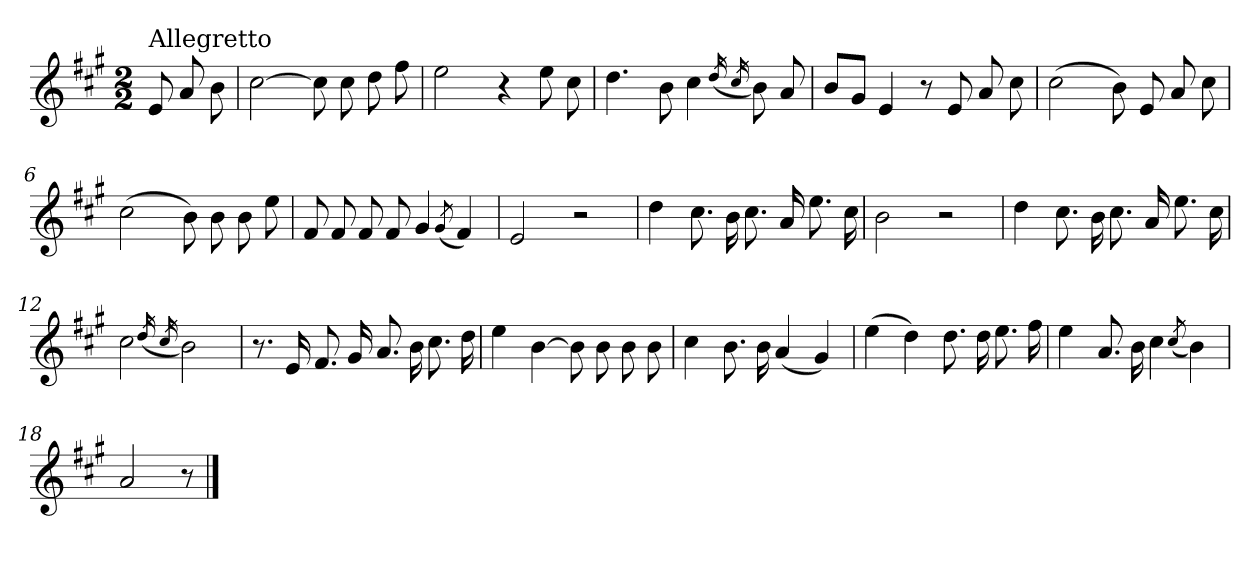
**kern
*part1
*staff1
*clefG2
*k[f#c#g#]
*A:
*M2/2
=
!LO:TX:a:t=Allegretto
8e/
8a/
8b\
=1
[2cc#\
8cc#\]
8cc#\
8dd\
8ff#\
=2
2ee\
4r
8ee\
8cc#\
=3
4.dd\
8b\
4cc#\
(<16qdd/
16qcc#/
8b\)
8a/
=4
8b/L
8g#/J
4e/
8r
8e/
8a/
8cc#\
!!LO:LB:g=z
=5
(>2cc#\
8b\)
8e/
8a/
8cc#\
=6
(>2cc#\
8b\)
8b\
8b\
8ee\
=7
8f#/
8f#/
8f#/
8f#/
4g#/
(<8qg#/
4f#/)
=8
2e/
2r
=9
4dd\
8.cc#\
16b\
8.cc#\
16a/
8.ee\
16cc#\
!!LO:LB:g=z
=10
2b\
2r
=11
4dd\
8.cc#\
16b\
8.cc#\
16a/
8.ee\
16cc#\
=12
2cc#\
(<16qdd/
16qcc#/
2b\)
=13
8.r
16e/
8.f#/
16g#/
8.a/
16b\
8.cc#\
16dd\
=14
4ee\
[4b\
8b\]
8b\
8b\
8b\
!!LO:LB:g=z
=15
4cc#\
8.b\
16b\
(<4a/
4g#/)
=16
(>4ee\
4dd\)
8.dd\
16dd\
8.ee\
16ff#\
=17
4ee\
8.a/
16b\
4cc#\
(<8qcc#/
4b\)
=18
2a/
8r
==
*-
